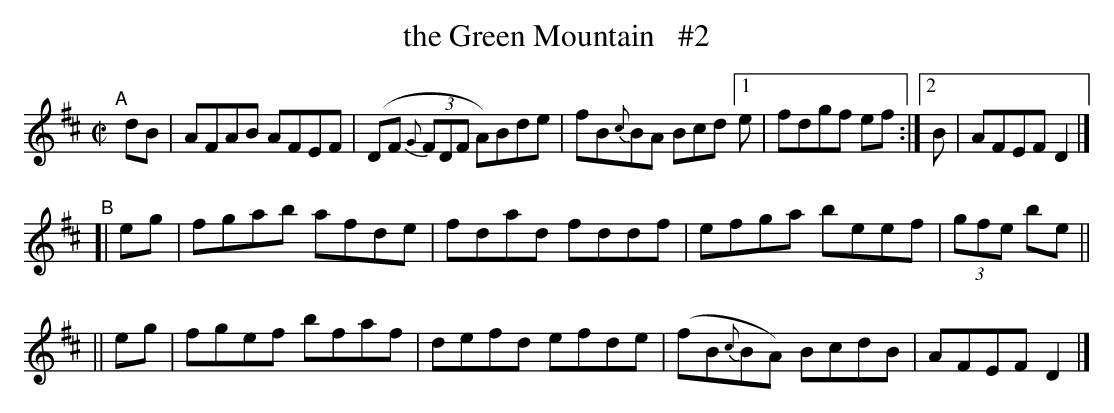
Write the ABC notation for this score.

X:1
T: the Green Mountain   #2
M: C|
L: 1/8
K: D
"^A"[|] dB \
| AFAB AFEF | (DF (3{G}FDF A)Bde | fB{c}BA Bcd [1 e | fdgf ef :|[2 B | AFEF D2 |]
"^B"\
[| eg | fgab afde | fdad fddf | efga beef | (3gfe be ||
|| eg | fgef bfaf | defd efde | (fB{c}BA) BcdB | AFEF D2 |]
